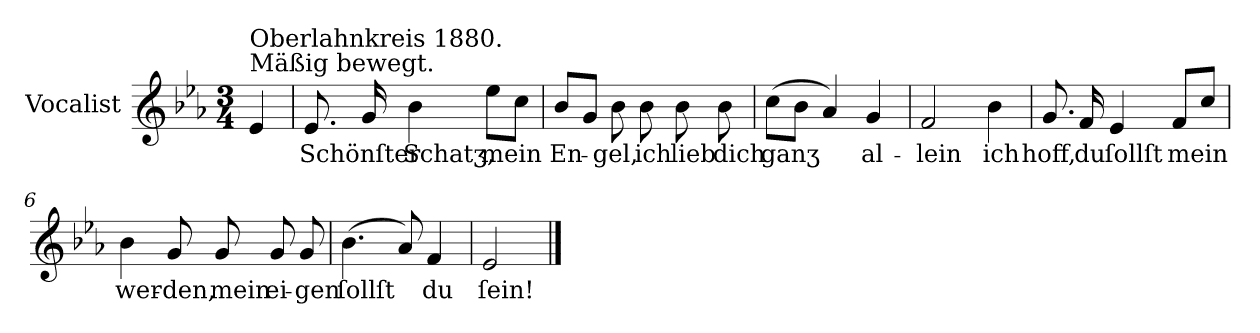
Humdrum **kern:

**kern	**text
*part1	*part1
*staff1	*staff1
*I"Vocalist	*
*k[b-e-a-]	*
*E-:	*
*M3/4	*
=	=
!LO:TX:a:t=Mäßig bewegt.	!
!LO:TX:a:t=Oberlahnkreis 1880.	!
4e-	.
=1	=1
8.e-	Schönſter
16g	.
4b-	Schatʒ,
8ee-L	mein
8ccJ	.
=2	=2
8b-L	En-
8gJ	.
8b-	-gel,
8b-	ich
8b-	lieb
8b-	dich
=3	=3
(8ccL	ganʒ
8b-J	.
4a-)	.
4g	al-
=4	=4
2f	-lein
4b-	ich
=5	=5
8.g	hoff,
16f	du
4e-	ſollſt
8fL	mein
8ccJ	.
=6	=6
4b-	wer-
8g	-den,
8g	mein
8g	ei-
8g	-gen
=7	=7
(<4.b-	ſollſt
8a-)	.
4f	du
=8	=8
2e-	ſein!
==	==
*-	*-
